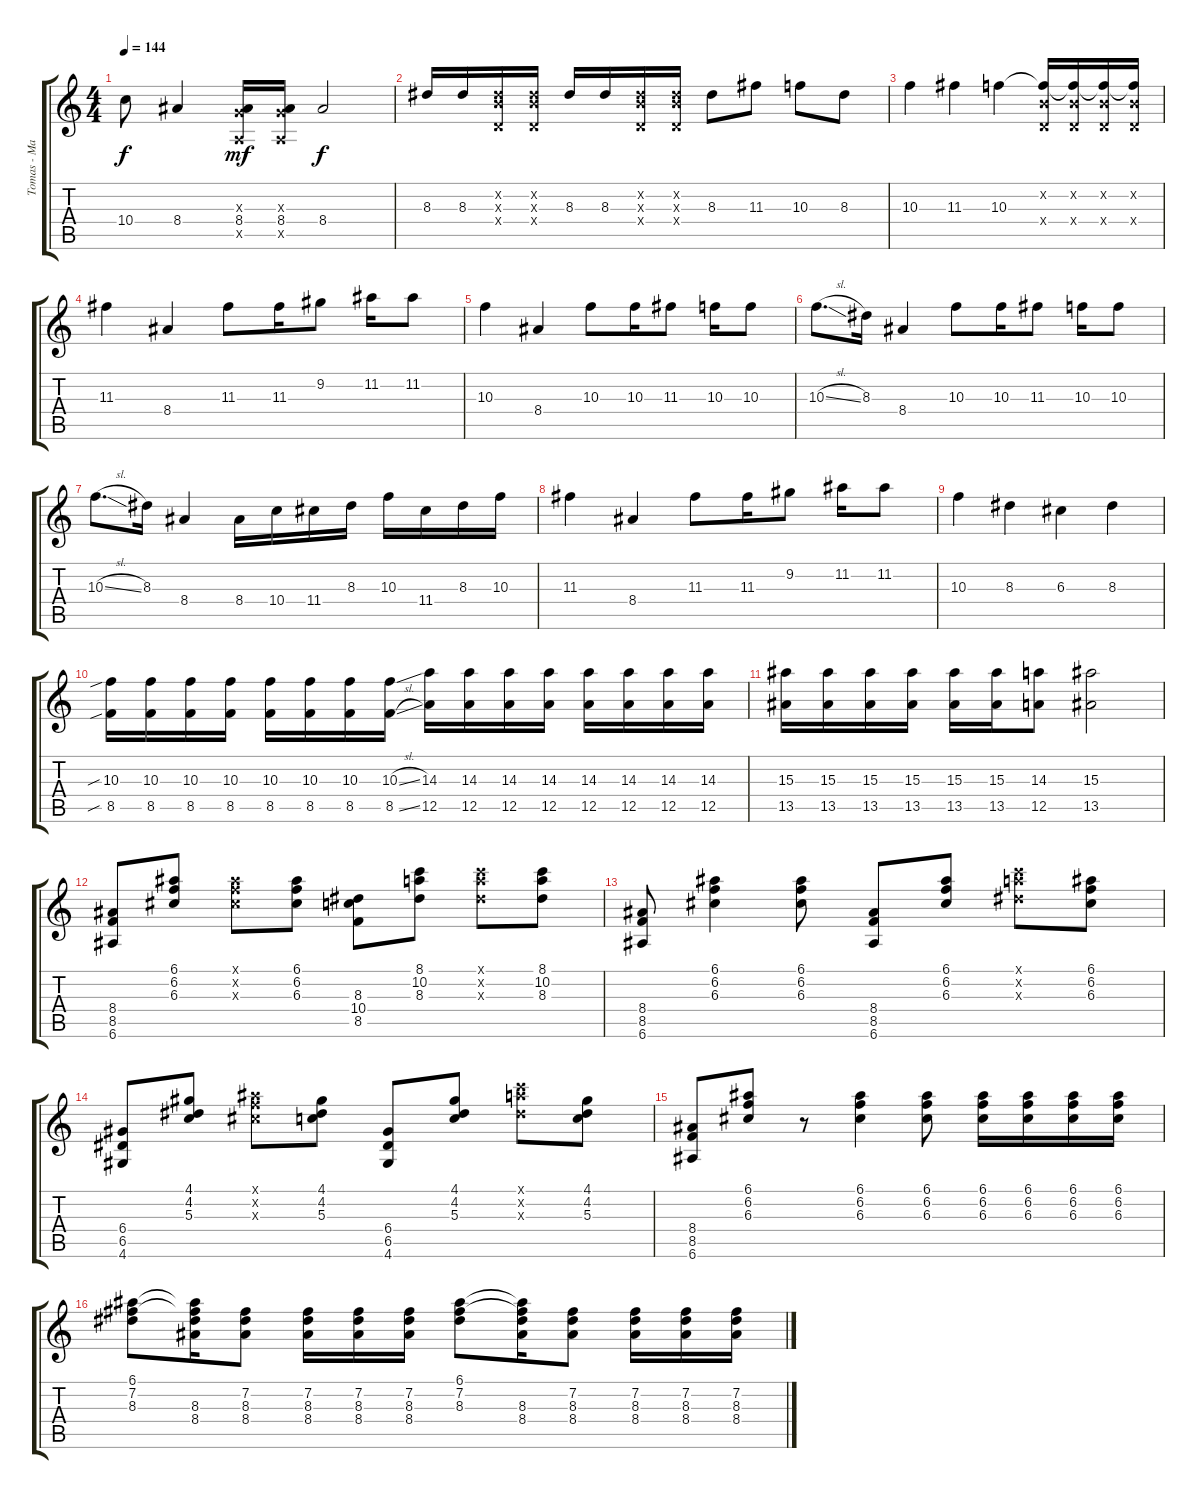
\track ("Tomas - Main Guitar" "Tomas - Ma") {instrument electricguitarclean}
\staff {score tabs}
\tuning (E4 B3 G3 D3 A2 E2) {hide}
\ts (4 4)
\tempo 144
\clef g2
\ks c
10.4.8{dy f} 8.4.4 (0.3{x} 8.4 0.5{x}).16{dy mf} (0.3{x} 8.4 0.5{x}).16 8.4.2{dy f} |
8.3.16 8.3.16 (0.2{x} 8.3{x} 0.4{x}).16 (0.2{x} 8.3{x} 0.4{x}).16 8.3.16 8.3.16 (0.2{x} 8.3{x} 0.4{x}).16 (0.2{x} 8.3{x} 0.4{x}).16 8.3.8 11.3.8 10.3.8 8.3.8 |
10.3.4 11.3.4 10.3.4 (0.2{x} 10.3{t} 0.4{x}).16 (0.2{x} 10.3{t} 0.4{x}).16 (0.2{x} 10.3{t} 0.4{x}).16 (0.2{x} 10.3{t} 0.4{x}).16 |
11.3.4 8.4.4 11.3.8 11.3.16 9.2.8 11.2.16 11.2.8 |
10.3.4 8.4.4 10.3.8 10.3.16 11.3.8 10.3.16 10.3.8 |
10.3{sl}.8{d} 8.3.16 8.4.4 10.3.8 10.3.16 11.3.8 10.3.16 10.3.8 |
10.3{sl}.8{d} 8.3.16 8.4.4 8.4.16 10.4.16 11.4.16 8.3.16 10.3.16 11.4.16 8.3.16 10.3.16 |
11.3.4 8.4.4 11.3.8 11.3.16 9.2.8 11.2.16 11.2.8 |
10.3.4 8.3.4 6.3.4 8.3.4 |
(10.3{sib} 8.5{sib}).16 (10.3 8.5).16 (10.3 8.5).16 (10.3 8.5).16 (10.3 8.5).16 (10.3 8.5).16 (10.3 8.5).16 (10.3{sl} 8.5{sl}).16 (14.3 12.5).16 (14.3 12.5).16 (14.3 12.5).16 (14.3 12.5).16 (14.3 12.5).16 (14.3 12.5).16 (14.3 12.5).16 (14.3 12.5).16 |
(15.3 13.5).16 (15.3 13.5).16 (15.3 13.5).16 (15.3 13.5).16 (15.3 13.5).16 (15.3 13.5).16 (14.3 12.5).8 (15.3 13.5).2 |
(8.4 8.5 6.6).8{instrument electricguitarclean} (6.1 6.2 6.3).8 (6.1{x} 6.2{x} 6.3{x}).8 (6.1 6.2 6.3).8 (8.3 10.4 8.5).8 (8.1 10.2 8.3).8 (8.1{x} 10.2{x} 8.3{x}).8 (8.1 10.2 8.3).8 |
(8.4 8.5 6.6).8 (6.1 6.2 6.3).4 (6.1 6.2 6.3).8 (8.4 8.5 6.6).8 (6.1 6.2 6.3).8 (8.1{x} 10.2{x} 8.3{x}).8 (6.1 6.2 6.3).8 |
(6.4 6.5 4.6).8 (4.1 4.2 5.3).8 (6.1{x} 6.2{x} 6.3{x}).8 (4.1 4.2 5.3).8 (6.4 6.5 4.6).8 (4.1 4.2 5.3).8 (8.1{x} 10.2{x} 8.3{x}).8 (4.1 4.2 5.3).8 |
(8.4 8.5 6.6).8 (6.1 6.2 6.3).8 r.8 (6.1 6.2 6.3).4 (6.1 6.2 6.3).8 (6.1 6.2 6.3).16 (6.1 6.2 6.3).16 (6.1 6.2 6.3).16 (6.1 6.2 6.3).16 |
(6.1 7.2 8.3).8 (6.1{t} 7.2{t} 8.3 8.4).16 (7.2 8.3 8.4).8 (7.2 8.3 8.4).16 (7.2 8.3 8.4).16 (7.2 8.3 8.4).16 (6.1 7.2 8.3).8 (6.1{t} 7.2{t} 8.3 8.4).16 (7.2 8.3 8.4).8 (7.2 8.3 8.4).16 (7.2 8.3 8.4).16 (7.2 8.3 8.4).16
